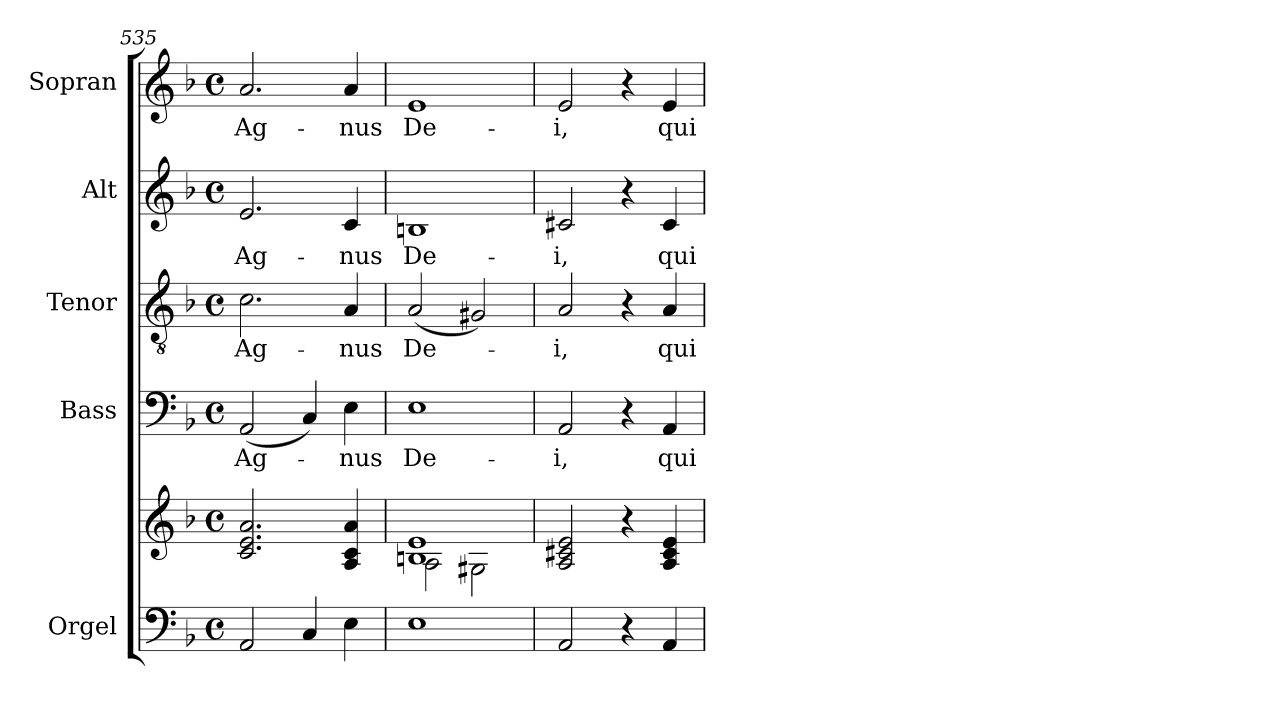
**kern	**kern	**kern	**text	**kern	**text	**kern	**text	**kern	**text
*part5	*part5	*part4	*part4	*part3	*part3	*part2	*part2	*part1	*part1
*staff6	*staff5	*staff4	*staff4	*staff3	*staff3	*staff2	*staff2	*staff1	*staff1
*I"Orgel	*	*I"Bass	*	*I"Tenor	*	*I"Alt	*	*I"Sopran	*
*I'Org.	*	*I'B	*	*I'T	*	*I'A	*	*I'S	*
*clefF4	*clefG2	*clefF4	*	*clefGv2	*	*clefG2	*	*clefG2	*
*k[b-]	*k[b-]	*k[b-]	*	*k[b-]	*	*k[b-]	*	*k[b-]	*
*F:	*F:	*F:	*	*F:	*	*F:	*	*F:	*
*M4/4	*M4/4	*M4/4	*	*M4/4	*	*M4/4	*	*M4/4	*
*met(c)	*met(c)	*met(c)	*	*met(c)	*	*met(c)	*	*met(c)	*
=535	=535	=535	=535	=535	=535	=535	=535	=535	=535
!	!	!	!LO:LY:b	!	!LO:LY:b	!	!LO:LY:b	!	!LO:LY:b
2AA/	2.c/ 2.e/ 2.a/	(<2AA/	Ag-	2.c\	Ag-	2.e/	Ag-	2.a/	Ag-
4C/	.	4C/)	.	.	.	.	.	.	.
!	!	!	!LO:LY:b	!	!LO:LY:b	!	!LO:LY:b	!	!LO:LY:b
4E\	4A/ 4c/ 4a/	4E\	-nus	4A/	-nus	4c/	-nus	4a/	-nus
!!LO:PB:g=z
=536	=536	=536	=536	=536	=536	=536	=536	=536	=536
*	*^	*	*	*	*	*	*	*	*
!	!	!	!	!LO:LY:b	!	!LO:LY:b	!	!LO:LY:b	!	!LO:LY:b
1E	1Bn 1e	2A\	1E	De-	(<2A/	De-	1Bn	De-	1e	De-
.	.	2G#X\	.	.	2G#X/)	.	.	.	.	.
=537	=537	=537	=537	=537	=537	=537	=537	=537	=537	=537
!	!	!	!	!LO:LY:b	!	!LO:LY:b	!	!LO:LY:b	!	!LO:LY:b
*	*v	*v	*	*	*	*	*	*	*	*
2AA/	2A/ 2c#X/ 2e/	2AA/	-i,	2A/	-i,	2c#X/	-i,	2e/	-i,
4r	4r	4r	.	4r	.	4r	.	4r	.
!	!	!	!LO:LY:b	!	!LO:LY:b	!	!LO:LY:b	!	!LO:LY:b
4AA/	4A/ 4c#/ 4e/	4AA/	qui	4A/	qui	4c#/	qui	4e/	qui
=	=	=	=	=	=	=	=	=	=
*-	*-	*-	*-	*-	*-	*-	*-	*-	*-
